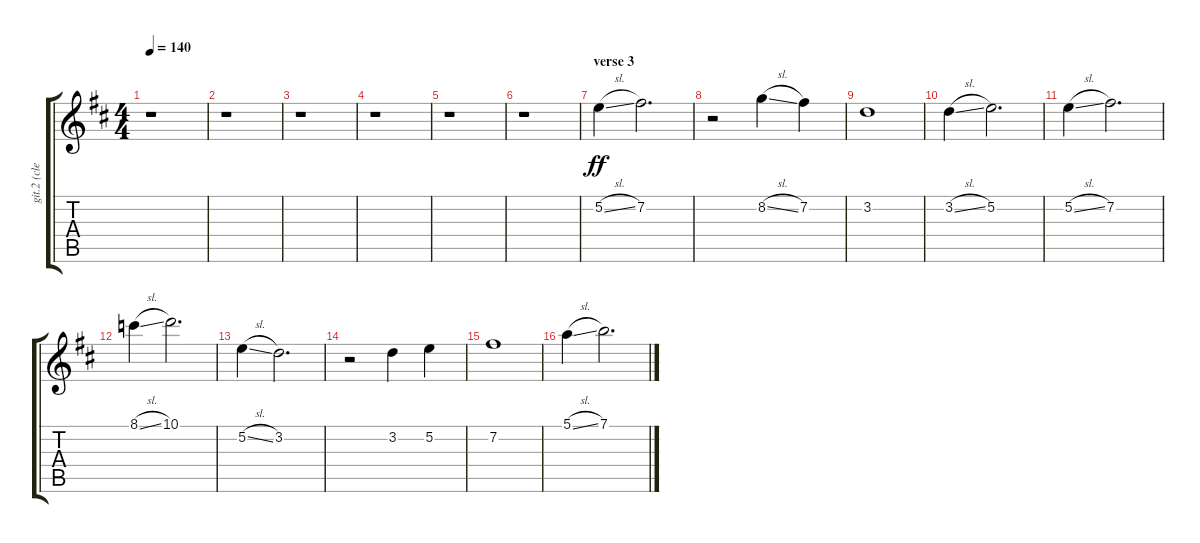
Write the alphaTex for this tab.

\track ("git.2 (clean)" "git.2 (cle") {instrument electricguitarjazz}
\staff {score tabs}
\tuning (E4 B3 G3 D3 A2 E2) {hide}
\ts (4 4)
\tempo 140
\clef g2
\ks d
r.1{dy ff} |
r.1 |
r.1 |
r.1 |
r.1 |
r.1 |
\section ("" "verse 3")
5.2{sl}.4 7.2.2{d} |
r.2 8.2{sl}.4 7.2.4 |
3.2.1 |
3.2{sl}.4 5.2.2{d} |
5.2{sl}.4 7.2.2{d} |
8.1{sl}.4 10.1.2{d} |
5.2{sl}.4 3.2.2{d} |
r.2 3.2.4 5.2.4 |
7.2.1 |
5.1{sl}.4 7.1.2{d}
